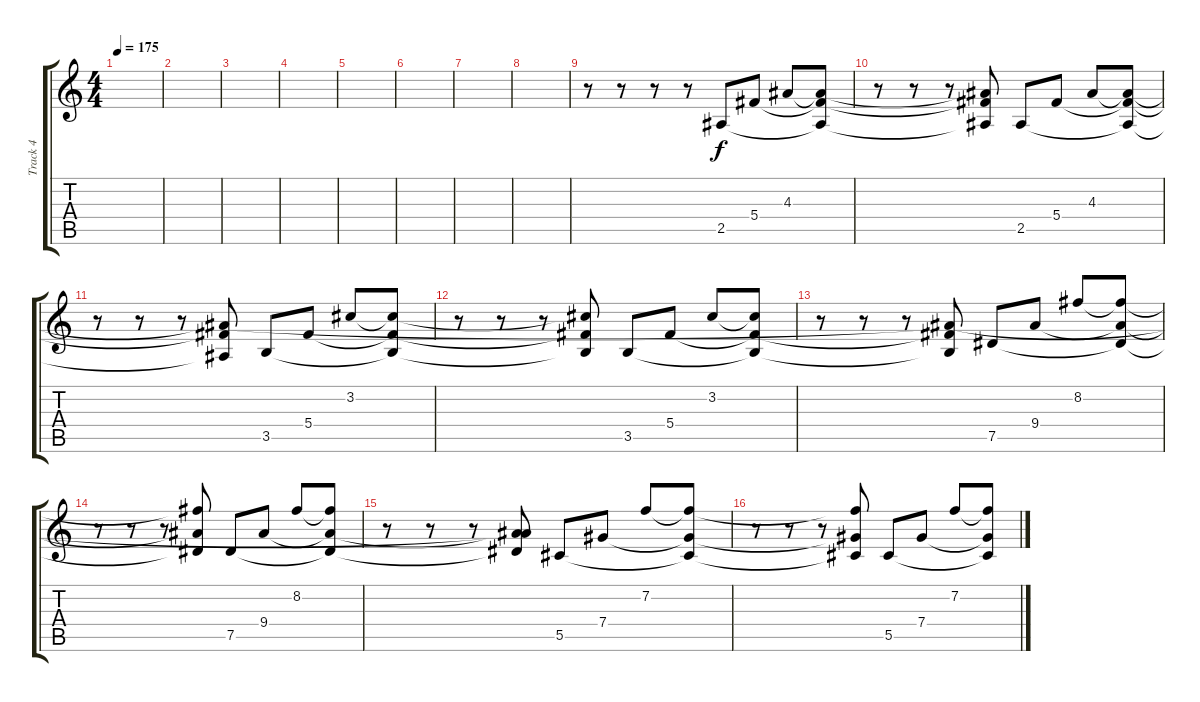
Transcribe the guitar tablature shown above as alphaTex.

\track ("Track 4" "Track 4") {instrument electricguitarjazz}
\staff {score tabs}
\tuning (Eb4 Bb3 Gb3 Db3 Ab2 Db2) {hide}
\ts (4 4)
\tempo 175
\clef g2
\ks c
|
|
|
|
|
|
|
|
r.8{volume 13 balance 0 instrument electricguitarclean} r.8 r.8 r.8 2.5.8 5.4.8 4.3.8 (4.3{t} 5.4{t} 2.5{t}).8 |
r.8 r.8 r.8 (4.3{t} 5.4{t} 2.5{t}).8 2.5.8 5.4.8 4.3.8 (4.3{t} 5.4{t} 2.5{t}).8 |
r.8 r.8 r.8 (4.3{t} 5.4{t} 2.5{t}).8 3.5.8 5.4.8 3.2.8 (3.2{t} 5.4{t} 3.5{t}).8 |
r.8 r.8 r.8 (3.2{t} 5.4{t} 3.5{t}).8 3.5.8 5.4.8 3.2.8 (3.2{t} 5.4{t} 3.5{t}).8 |
r.8 r.8 r.8 (4.3{t} 5.4{t} 3.5{t}).8 7.5.8 9.4.8 8.2.8 (8.2{t} 9.4{t} 7.5{t}).8 |
r.8 r.8 r.8 (8.2{t} 9.4{t} 7.5{t}).8 7.5.8 9.4.8 8.2.8 (8.2{t} 9.4{t} 7.5{t}).8 |
r.8 r.8 r.8 (4.3{t} 9.4{t} 7.5{t}).8 5.5.8 7.4.8 7.2.8 (7.2{t} 7.4{t} 5.5{t}).8 |
r.8 r.8 r.8 (7.2{t} 7.4{t} 5.5{t}).8 5.5.8 7.4.8 7.2.8 (7.2{t} 7.4{t} 5.5{t}).8
